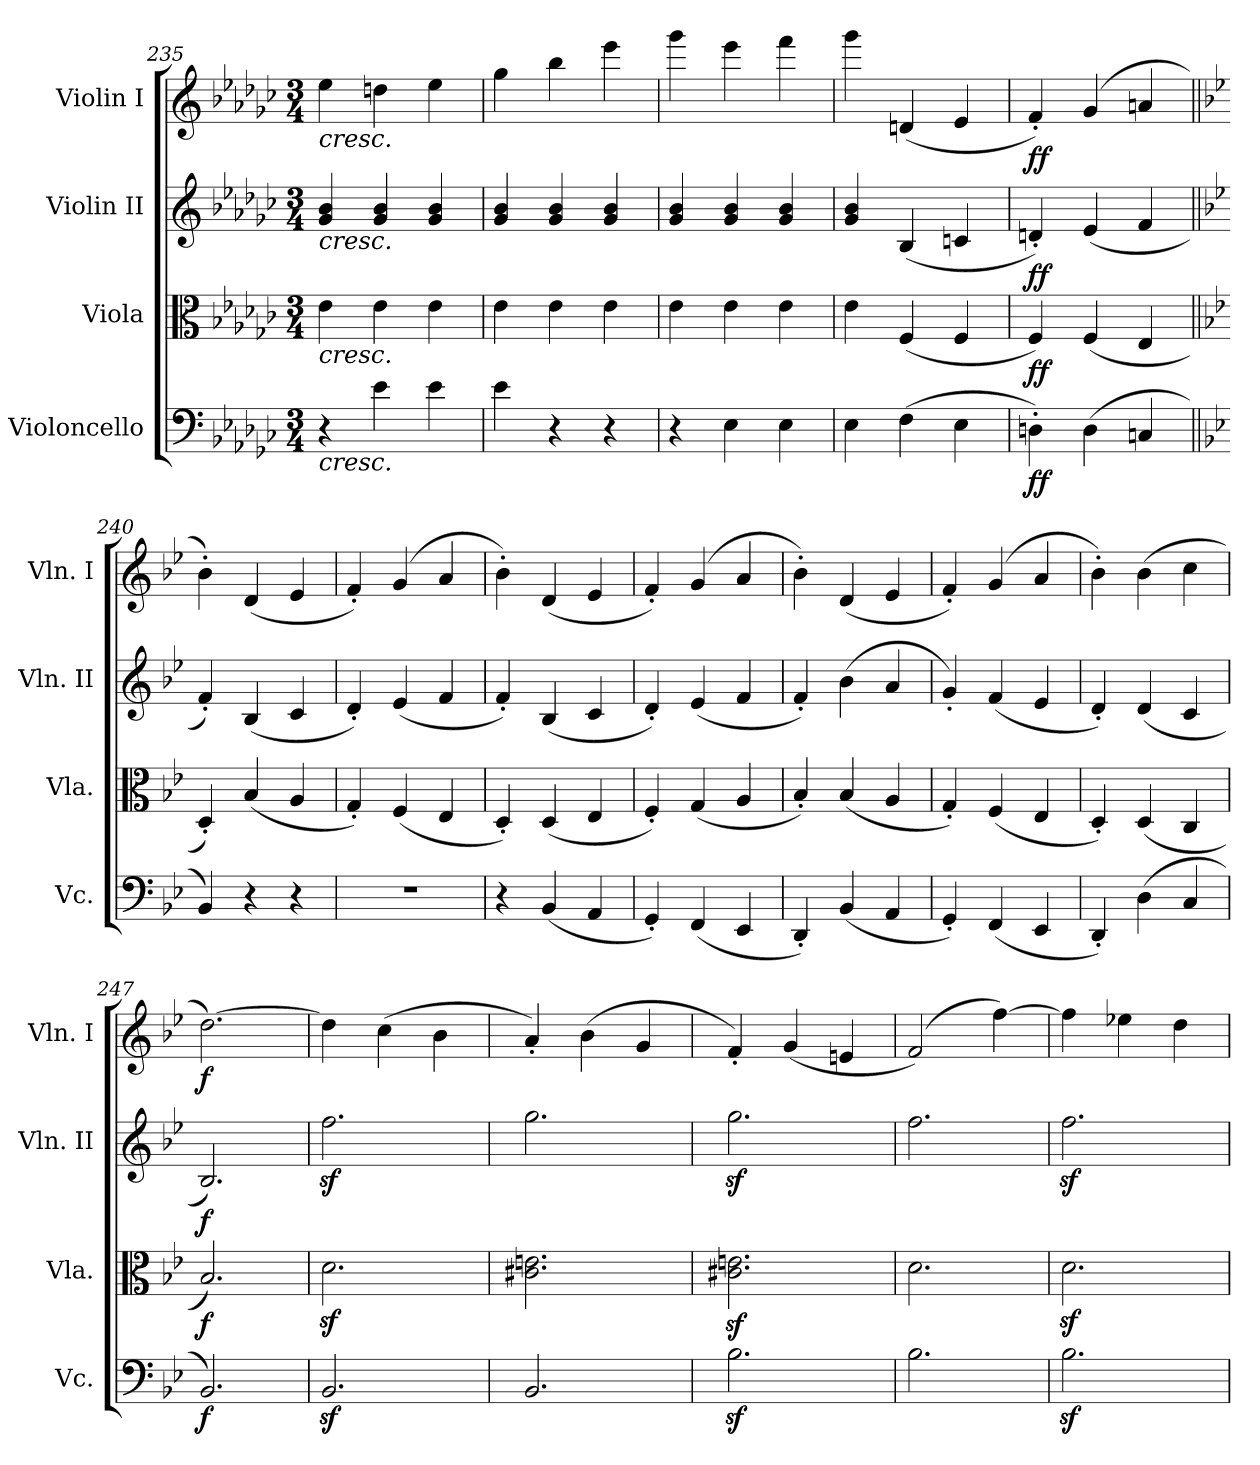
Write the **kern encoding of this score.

**kern	**dynam	**kern	**dynam	**kern	**dynam	**kern	**dynam
*part4	*part4	*part3	*part3	*part2	*part2	*part1	*part1
*staff4	*staff4	*staff3	*staff3	*staff2	*staff2	*staff1	*staff1
*I"Violoncello	*	*I"Viola	*	*I"Violin II	*	*I"Violin I	*
*I'Vc.	*	*I'Vla.	*	*I'Vln. II	*	*I'Vln. I	*
*clefF4	*	*clefC3	*	*clefG2	*	*clefG2	*
*k[b-e-a-d-g-c-]	*	*k[b-e-a-d-g-c-]	*	*k[b-e-a-d-g-c-]	*	*k[b-e-a-d-g-c-]	*
*e-:	*	*e-:	*	*e-:	*	*e-:	*
*M3/4	*	*M3/4	*	*M3/4	*	*M3/4	*
=235	=235	=235	=235	=235	=235	=235	=235
!	!	!	!	!	!	!LO:TX:b:i:t=cresc.	!
!	!	!	!	!LO:TX:b:i:t=cresc.	!	!	!
!	!	!LO:TX:b:i:t=cresc.	!	!	!	!	!
!LO:TX:b:i:t=cresc.	!	!	!	!	!	!	!
4r	.	4e-	.	4g- 4b-	.	4ee-	.
4e-	.	4e-	.	4g- 4b-	.	4ddn	.
4e-	.	4e-	.	4g- 4b-	.	4ee-	.
=236	=236	=236	=236	=236	=236	=236	=236
4e-	.	4e-	.	4g- 4b-	.	4gg-	.
4r	.	4e-	.	4g- 4b-	.	4bb-	.
4r	.	4e-	.	4g- 4b-	.	4eee-	.
=237	=237	=237	=237	=237	=237	=237	=237
4r	.	4e-	.	4g- 4b-	.	4ggg-	.
4E-	.	4e-	.	4g- 4b-	.	4eee-	.
4E-	.	4e-	.	4g- 4b-	.	4fff	.
=238	=238	=238	=238	=238	=238	=238	=238
4E-	.	4e-	.	4g- 4b-	.	4ggg-	.
(4F	.	(4F	.	(4B-	.	(4dn	.
4E-	.	4F	.	4cn	.	4e-	.
=239	=239	=239	=239	=239	=239	=239	=239
4Dn')	ff	4F)	ff	4dn')	ff	4f')	ff
(4D	.	(4F	.	(4e-	.	(4g-	.
4Cn	.	4E-	.	4f	.	4an	.
=240||	=240||	=240||	=240||	=240||	=240||	=240||	=240||
*k[b-e-]	*	*k[b-e-]	*	*k[b-e-]	*	*k[b-e-]	*
*B-:	*	*B-:	*	*B-:	*	*B-:	*
4BB-)	.	4D')	.	4f')	.	4b-')	.
4r	.	(4B-	.	(4B-	.	(4d	.
4r	.	4A	.	4c	.	4e-	.
=241	=241	=241	=241	=241	=241	=241	=241
2.r	.	4G')	.	4d')	.	4f')	.
.	.	(4F	.	(4e-	.	(4g	.
.	.	4E-	.	4f	.	4a	.
=242	=242	=242	=242	=242	=242	=242	=242
4r	.	4D')	.	4f')	.	4b-')	.
(4BB-	.	(4D	.	(4B-	.	(4d	.
4AA	.	4E-	.	4c	.	4e-	.
=243	=243	=243	=243	=243	=243	=243	=243
4GG')	.	4F')	.	4d')	.	4f')	.
(4FF	.	(4G	.	(4e-	.	(4g	.
4EE-	.	4A	.	4f	.	4a	.
=244	=244	=244	=244	=244	=244	=244	=244
4DD')	.	4B-')	.	4f')	.	4b-')	.
(4BB-	.	(4B-	.	(4b-	.	(4d	.
4AA	.	4A	.	4a	.	4e-	.
=245	=245	=245	=245	=245	=245	=245	=245
4GG')	.	4G')	.	4g')	.	4f')	.
(4FF	.	(4F	.	(4f	.	(4g	.
4EE-	.	4E-	.	4e-	.	4a	.
=246	=246	=246	=246	=246	=246	=246	=246
4DD')	.	4D')	.	4d')	.	4b-')	.
(4D	.	(4D	.	(4d	.	(4b-	.
4C	.	4C	.	4c	.	4cc	.
=247	=247	=247	=247	=247	=247	=247	=247
2.BB-)	f	2.B-)	f	2.B-)	f	[2.dd)	f
=248	=248	=248	=248	=248	=248	=248	=248
2.BB-z	.	2.dz	.	2.ffz	.	4dd]	.
.	.	.	.	.	.	(4cc	.
.	.	.	.	.	.	4b-	.
=249	=249	=249	=249	=249	=249	=249	=249
2.BB-	.	2.c#X 2.en	.	2.gg	.	4a')	.
.	.	.	.	.	.	(4b-	.
.	.	.	.	.	.	4g	.
=250	=250	=250	=250	=250	=250	=250	=250
2.B-z	.	2.c#Xz 2.enz	.	2.ggz	.	4f')	.
.	.	.	.	.	.	(4g	.
.	.	.	.	.	.	4en	.
=251	=251	=251	=251	=251	=251	=251	=251
2.B-	.	2.d	.	2.ff	.	(2f)	.
.	.	.	.	.	.	[4ff)	.
=252	=252	=252	=252	=252	=252	=252	=252
2.B-z	.	2.dz	.	2.ffz	.	4ff]	.
.	.	.	.	.	.	4ee-X	.
.	.	.	.	.	.	4dd	.
=	=	=	=	=	=	=	=
*-	*-	*-	*-	*-	*-	*-	*-
